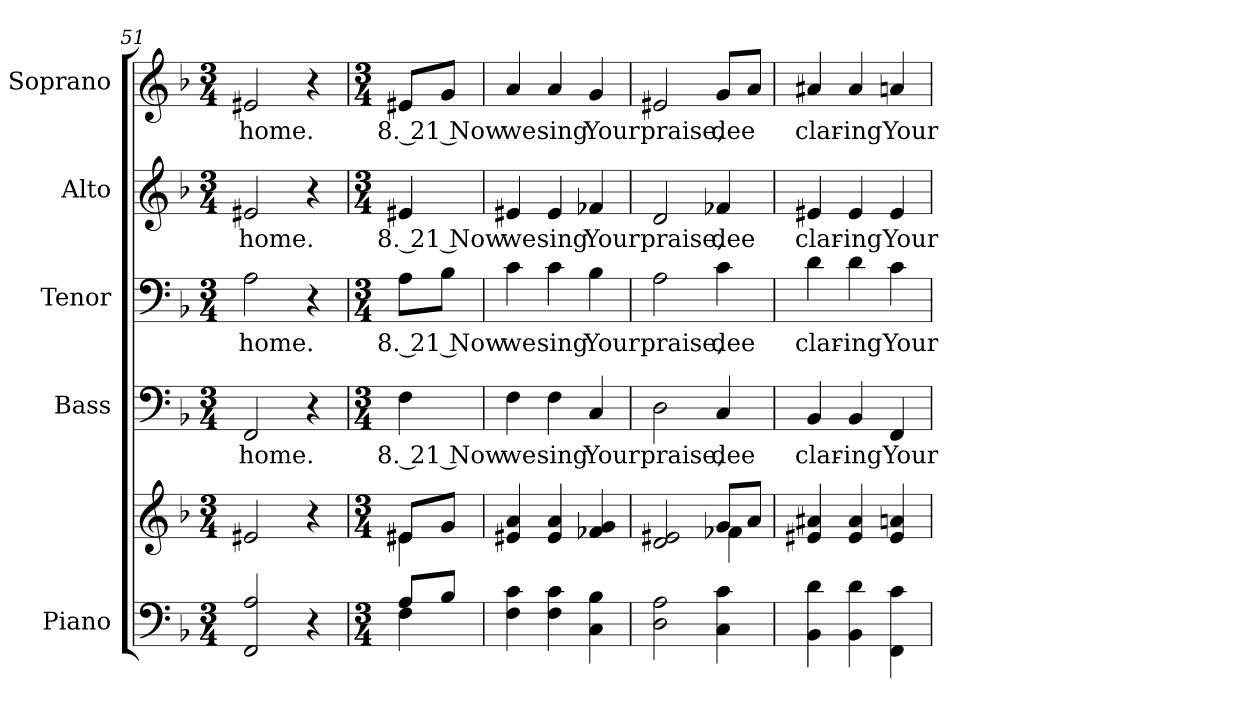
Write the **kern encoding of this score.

**kern	**kern	**kern	**text	**kern	**text	**kern	**text	**kern	**text
*part5	*part5	*part4	*part4	*part3	*part3	*part2	*part2	*part1	*part1
*staff6	*staff5	*staff4	*staff4	*staff3	*staff3	*staff2	*staff2	*staff1	*staff1
*I"Piano	*	*I"Bass	*	*I"Tenor	*	*I"Alto	*	*I"Soprano	*
*I'Pno.	*	*I'B.	*	*I'T.	*	*I'A.	*	*I'S.	*
*clefF4	*clefG2	*clefF4	*	*clefF4	*	*clefG2	*	*clefG2	*
*k[b-]	*k[b-]	*k[b-]	*	*k[b-]	*	*k[b-]	*	*k[b-]	*
*F:	*F:	*F:	*	*F:	*	*F:	*	*F:	*
*M3/4	*M3/4	*M3/4	*	*M3/4	*	*M3/4	*	*M3/4	*
=51	=51	=51	=51	=51	=51	=51	=51	=51	=51
!	!	!	!LO:LY:b:color=#000000	!	!	!	!	!	!
!	!	!	!	!	!LO:LY:b:color=#000000	!	!	!	!
!	!	!	!	!	!	!	!LO:LY:b:color=#000000	!	!
!	!	!	!	!	!	!	!	!	!LO:LY:b:color=#000000
2FFi/ 2Ai	2e#Xi/	2FFi/	home.	2Ai\	home.	2e#Xi/	home.	2e#Xi/	home.
4r	4r	4r	.	4r	.	4r	.	4r	.
=52	=52	=52	=52	=52	=52	=52	=52	=52	=52
*M3/4	*M3/4	*M3/4	*	*M3/4	*	*M3/4	*	*M3/4	*
*^	*^	*	*	*	*	*	*	*	*
!	!	!	!	!	!LO:LY:b:color=#000000	!	!	!	!	!	!
!	!	!	!	!	!	!	!LO:LY:b:color=#000000	!	!	!	!
!	!	!	!	!	!	!	!	!	!LO:LY:b:color=#000000	!	!
!	!	!	!	!	!	!	!	!	!	!	!LO:LY:b:color=#000000
8Ai/L	4Fi\	8e#Xi/L	4e#i\	4Fi\	8. 21 Now	8Ai\L	8. 21 Now	4e#Xi/	8. 21 Now	8e#Xi/L	8. 21 Now
8B-i/J	.	8gi/J	.	.	.	8B-i\J	.	.	.	8gi/J	.
*v	*v	*	*	*	*	*	*	*	*	*	*
*	*v	*v	*	*	*	*	*	*	*	*
=53	=53	=53	=53	=53	=53	=53	=53	=53	=53
!	!	!	!LO:LY:b:color=#000000	!	!	!	!	!	!
!	!	!	!	!	!LO:LY:b:color=#000000	!	!	!	!
!	!	!	!	!	!	!	!LO:LY:b:color=#000000	!	!
!	!	!	!	!	!	!	!	!	!LO:LY:b:color=#000000
4Fi\ 4ci	4e#Xi/ 4ai	4Fi\	we	4ci\	we	4e#Xi/	we	4ai/	we
!	!	!	!LO:LY:b:color=#000000	!	!	!	!	!	!
!	!	!	!	!	!LO:LY:b:color=#000000	!	!	!	!
!	!	!	!	!	!	!	!LO:LY:b:color=#000000	!	!
!	!	!	!	!	!	!	!	!	!LO:LY:b:color=#000000
4Fi\ 4ci	4e#i/ 4ai	4Fi\	sing	4ci\	sing	4e#i/	sing	4ai/	sing
!	!	!	!LO:LY:b:color=#000000	!	!	!	!	!	!
!	!	!	!	!	!LO:LY:b:color=#000000	!	!	!	!
!	!	!	!	!	!	!	!LO:LY:b:color=#000000	!	!
!	!	!	!	!	!	!	!	!	!LO:LY:b:color=#000000
4Ci\ 4B-i	4f-Xi/ 4gi	4Ci/	Your	4B-i\	Your	4f-Xi/	Your	4gi/	Your
!!LO:LB:g=z
=54	=54	=54	=54	=54	=54	=54	=54	=54	=54
*	*^	*	*	*	*	*	*	*	*
!	!	!	!	!LO:LY:b:color=#000000	!	!	!	!	!	!
!	!	!	!	!	!	!LO:LY:b:color=#000000	!	!	!	!
!	!	!	!	!	!	!	!	!LO:LY:b:color=#000000	!	!
!	!	!	!	!	!	!	!	!	!	!LO:LY:b:color=#000000
2Di\ 2Ai	2di/ 2e#Xi	2ryy	2Di\	praise,	2Ai\	praise,	2di/	praise,	2e#Xi/	praise,
!	!	!	!	!LO:LY:b:color=#000000	!	!	!	!	!	!
!	!	!	!	!	!	!LO:LY:b:color=#000000	!	!	!	!
!	!	!	!	!	!	!	!	!LO:LY:b:color=#000000	!	!
!	!	!	!	!	!	!	!	!	!	!LO:LY:b:color=#000000
4Ci\ 4ci	8gi/L	4f-Xi\	4Ci/	dee	4ci\	dee	4f-Xi/	dee	8gi/L	dee
.	8ai/J	.	.	.	.	.	.	.	8ai/J	.
*	*v	*v	*	*	*	*	*	*	*	*
=55	=55	=55	=55	=55	=55	=55	=55	=55	=55
!	!	!	!LO:LY:b:color=#000000	!	!	!	!	!	!
!	!	!	!	!	!LO:LY:b:color=#000000	!	!	!	!
!	!	!	!	!	!	!	!LO:LY:b:color=#000000	!	!
!	!	!	!	!	!	!	!	!	!LO:LY:b:color=#000000
4BB-i\ 4di	4e#Xi/ 4a#Xi	4BB-i/	clar-	4di\	clar-	4e#Xi/	clar-	4a#Xi/	clar-
!	!	!	!LO:LY:b:color=#000000	!	!	!	!	!	!
!	!	!	!	!	!LO:LY:b:color=#000000	!	!	!	!
!	!	!	!	!	!	!	!LO:LY:b:color=#000000	!	!
!	!	!	!	!	!	!	!	!	!LO:LY:b:color=#000000
4BB-i\ 4di	4e#i/ 4a#i	4BB-i/	-ing	4di\	-ing	4e#i/	-ing	4a#i/	-ing
!	!	!	!LO:LY:b:color=#000000	!	!	!	!	!	!
!	!	!	!	!	!LO:LY:b:color=#000000	!	!	!	!
!	!	!	!	!	!	!	!LO:LY:b:color=#000000	!	!
!	!	!	!	!	!	!	!	!	!LO:LY:b:color=#000000
4FFi\ 4ci	4e#i/ 4ani	4FFi/	Your	4ci\	Your	4e#i/	Your	4ani/	Your
=	=	=	=	=	=	=	=	=	=
*-	*-	*-	*-	*-	*-	*-	*-	*-	*-
